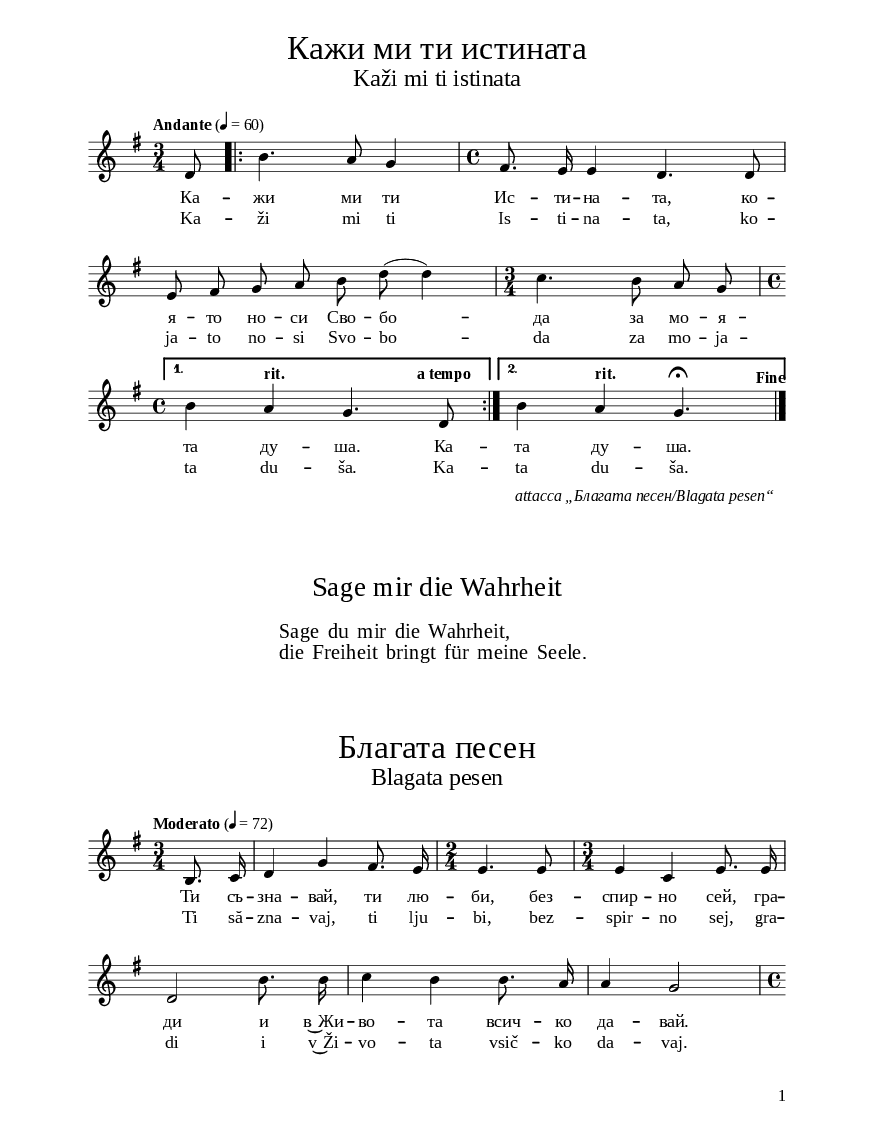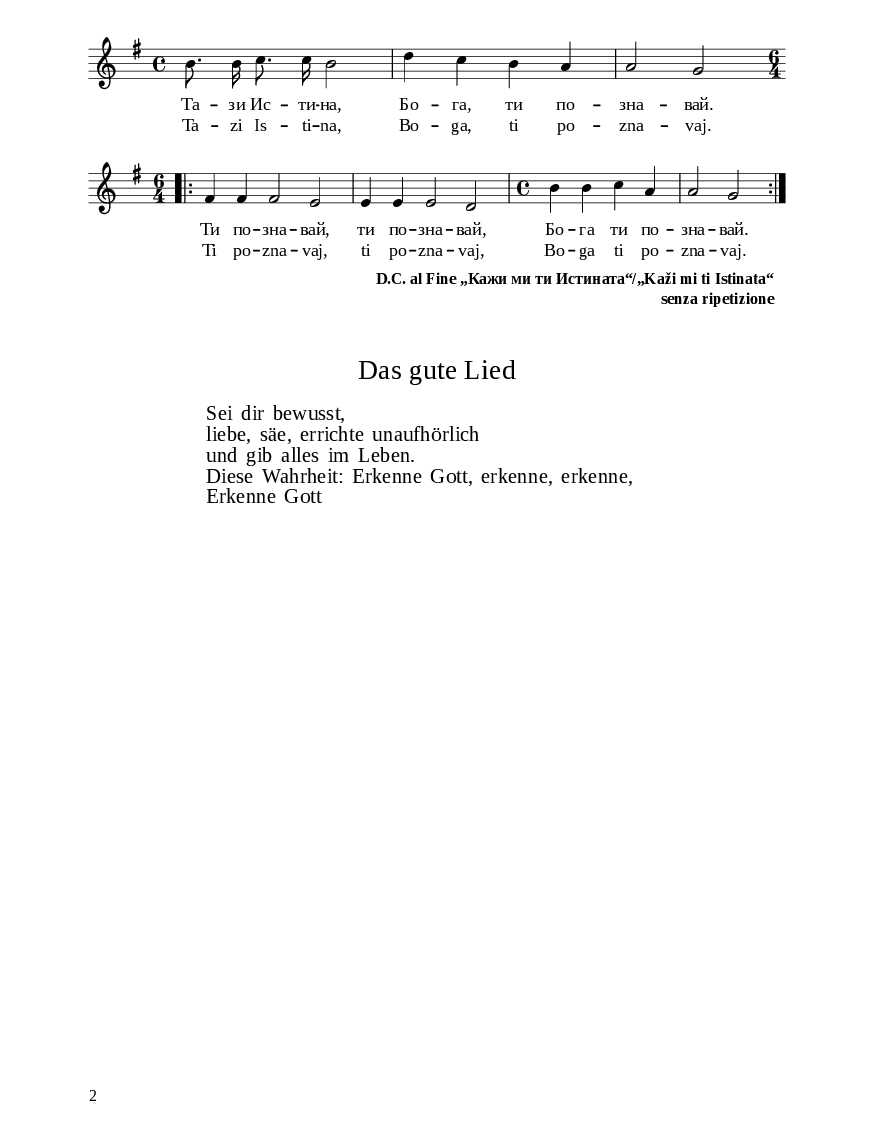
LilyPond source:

\version "2.24.1"

% include paper part and global functions
\include "include/globals.ily"

\bookpart {
  \label #'ref086_1
  \tocItem \markup "Кажи ми ти истината – Kaži mi ti istinata"
  \include "include/bookpart-paper.ily"
  \score {
    \include "include/score-layout.ily"

    \new Voice \absolute {
      \clef treble
      \key g \major
      \time 3/4
      \tempoFunc "Andante" 4 "60"

      \partial 8
      \autoBeamOff

      d'8 | \repeat volta 2 {
        b'4. a'8 g'4 | \time 4/4  fis'8. e'16 e'4 d'4. d'8 | \break

        e'8 fis' g' a' b' d'' ( d''4 ) | \time 3/4  c''4. b'8 a' g' | \break
      }

      \alternative {
        { \time 4/4  b'4\tempo "rit.                                  a tempo"  a' g'4. d'8 }
        {
          b'4\tempo "rit." a'4
          \override Staff.BarLine.stencil = ##f %hide bar line
          g'4.^\markup \bold{"                     Fine" } \fermata
          \revert Staff.BarLine.stencil
          \bar "|."
        }
      }
    }

    \addlyrics {
      Ка -- жи ми
      ти Ис -- ти -- на -- та, ко -- я -- то но -- си
      Сво -- бо -- да за мо -- я -- та ду -- ша. Ка --
      та ду -- ша.
    }
    \addlyrics {
      Ka -- ži mi
      ti Is -- ti -- na -- ta, ko -- ja -- to no -- si
      Svo -- bo -- da za mo -- ja -- ta du -- ša. Ka --
      ta du -- ša.
    }

    \header {
      title = \titleFunc "Кажи ми ти истината" "Kaži mi ti istinata"
    }

    \midi{}

  } % score
  
  \markup \italic \dc-one-nobold "attacca „Благата песен/Blagata pesen“"
   \markup \empty-two

  % include foreign translation(s) of the song
  \version "2.22.1"

\markup \fill-line { \fontsize #deTitleFontSize "Sage mir die Wahrheit" }
\markup \null
\markup \null
\markup \fontsize #deCoupletFontSize {
  \hspace #17
  \override #`(baseline-skip . ,deCoupletBaselineSkip)

  \column {
        \line { " "Sage du mir die Wahrheit,}
        \line { " "die Freiheit bringt für meine Seele. }
    }
}


  \markup \empty-three

   \label #'ref086_2
  \tocItem \markup "Благата песен – Blagata pesen"

   \include "include/bookpart-paper.ily"
  \score {
    \include "include/score-layout.ily"

    \new Voice \absolute {
      \clef treble
      \key g \major
      \time 3/4
      \tempoFunc "Moderato" 4 "72"

      \partial 4
      \autoBeamOff
      b8. c'16 | d'4 g' fis'8. e'16 | \time 2/4  e'4. e'8 | \time 3/4  e'4 c' e'8. e'16 \break |

      d'2 b'8. b'16 | c''4 b' b'8. a'16 | a'4 g'2 \break |

      \time 4/4  b'8. b'16 c''8. c''16 b'2 | d''4 c'' b' a' | a'2 g' \break |

      \bar ".|:" \time 6/4  fis'4 fis' fis'2 e' | e'4 e' e'2 d' |  \time 4/4  b'4 b' c'' a' | a'2 g' \bar ":|."
    }

    \addlyrics {
      Ти съ -- зна -- вай, ти лю -- би,
      без -- спир -- но сей, гра -- ди и в~Жи -- во --
      та всич -- ко да -- вай. Та -- зи Ис -- ти --
      на, Бо -- га, ти по -- зна -- вай. Ти по -- зна
      -- вай, ти по -- зна -- вай, Бо -- га ти по --
      зна -- вай.
    }

      \addlyrics {
      Ti să -- zna -- vaj, ti lju -- bi,
      bez -- spir -- no sej, gra -- di i v~Ži -- vo --
      ta vsič -- ko da -- vaj. Ta -- zi Is -- ti --
      na, Bo -- ga, ti po -- zna -- vaj. Ti po -- zna
      -- vaj, ti po -- zna -- vaj, Bo -- ga ti po --
      zna -- vaj.
    }

    \header {
      title = \titleFunc "Благата песен" "Blagata pesen"
    }

    \midi{}

  } % score
  
  \markup \dc-two "D.C. al Fine „Кажи ми ти Истината“/„Kaži mi ti Istinata“" "senza ripetizione"
  
   \markup \empty-two


  % include foreign translation(s) of the song
  \version "2.20.0"

\markup \fill-line { \fontsize #deTitleFontSize "Das gute Lied" }
\markup \null
\markup \null
\markup \fontsize #deCoupletFontSize {
  \hspace #10
  \override #`(baseline-skip . ,deCoupletBaselineSkip)

  \column {
    \line { " "Sei dir bewusst, }
    \line { " "liebe, säe, errichte unaufhörlich }
    \line { " "und gib alles im Leben.}
    \line { " " Diese Wahrheit: Erkenne Gott, erkenne, erkenne,}
    \line { " "Erkenne Gott}
  }
}


} % bookpart
